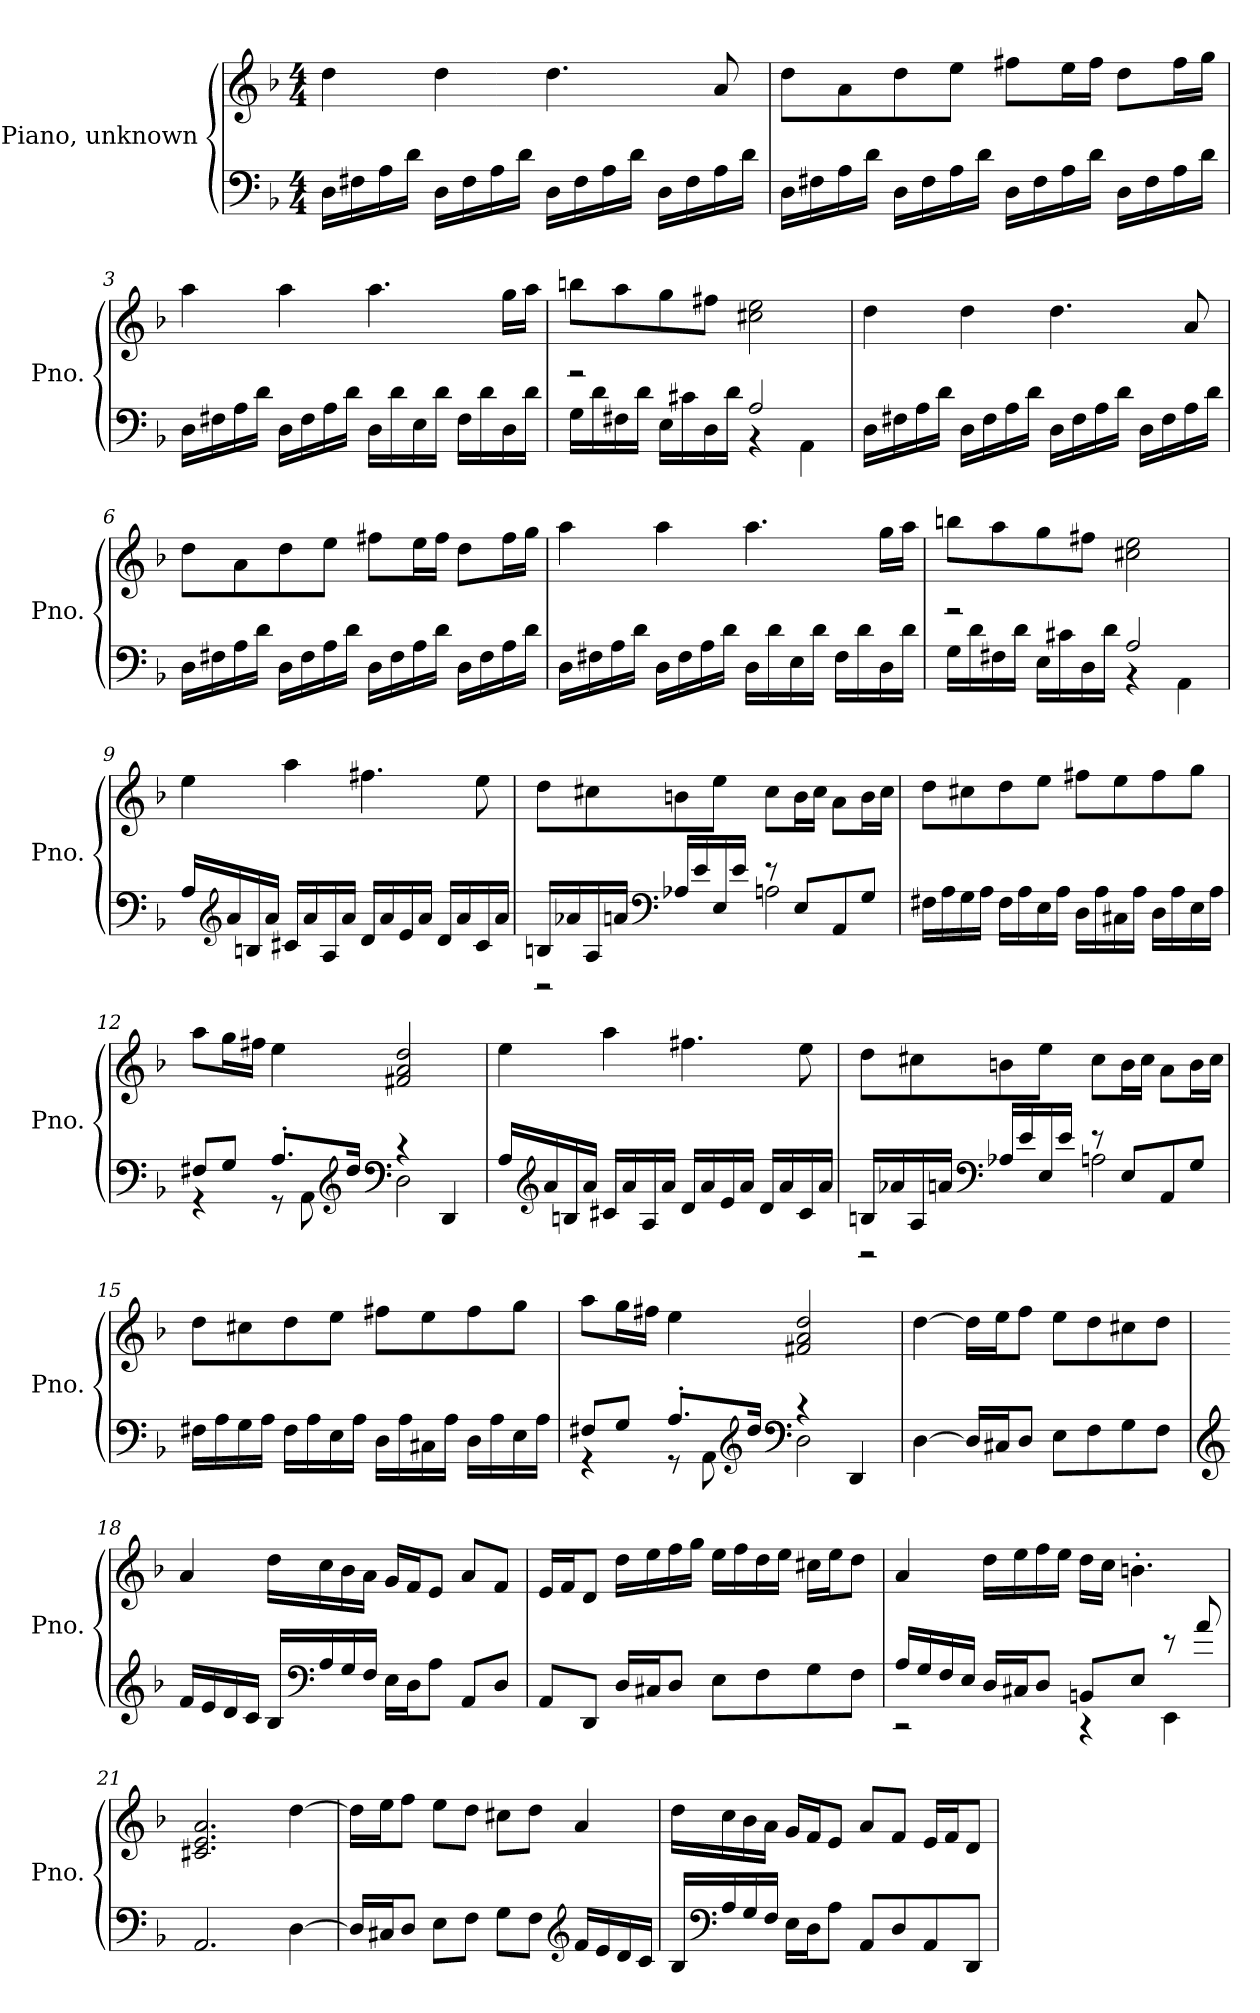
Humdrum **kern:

**kern	**kern
*part1	*part1
*staff2	*staff1
*I"Piano, unknown	*
*I'Pno.	*
*clefF4	*clefG2
*k[b-]	*k[b-]
*M4/4	*M4/4
*MM120	*MM120
=1	=1
16D\LL	4dd\
16F#X\	.
16A\	.
16d\JJ	.
16D\LL	4dd\
16F#\	.
16A\	.
16d\JJ	.
16D\LL	4.dd\
16F#\	.
16A\	.
16d\JJ	.
16D\LL	.
16F#\	.
16A\	8a/
16d\JJ	.
=2	=2
16D\LL	8dd\L
16F#X\	.
16A\	8a\
16d\JJ	.
16D\LL	8dd\
16F#\	.
16A\	8ee\J
16d\JJ	.
16D\LL	8ff#X\L
16F#\	.
16A\	16ee\L
16d\JJ	16ff#\JJ
16D\LL	8dd\L
16F#\	.
16A\	16ff#\L
16d\JJ	16gg\JJ
!!LO:LB:g=z
=3	=3
16D\LL	4aa\
16F#X\	.
16A\	.
16d\JJ	.
16D\LL	4aa\
16F#\	.
16A\	.
16d\JJ	.
16D\LL	4.aa\
16d\	.
16E\	.
16d\JJ	.
16F#\LL	.
16d\	.
16D\	16gg\LL
16d\JJ	16aa\JJ
=4	=4
*^	*
2r	16G\LL	8bbn\L
.	16d\	.
.	16F#X\	8aa\
.	16d\JJ	.
.	16E\LL	8gg\
.	16c#X\	.
.	16D\	8ff#X\J
.	16d\JJ	.
2A/	4r	2cc#X\ 2ee\
.	4AA\	.
*v	*v	*
=5	=5
16D\LL	4dd\
16F#X\	.
16A\	.
16d\JJ	.
16D\LL	4dd\
16F#\	.
16A\	.
16d\JJ	.
16D\LL	4.dd\
16F#\	.
16A\	.
16d\JJ	.
16D\LL	.
16F#\	.
16A\	8a/
16d\JJ	.
!!LO:LB:g=z
=6	=6
16D\LL	8dd\L
16F#X\	.
16A\	8a\
16d\JJ	.
16D\LL	8dd\
16F#\	.
16A\	8ee\J
16d\JJ	.
16D\LL	8ff#X\L
16F#\	.
16A\	16ee\L
16d\JJ	16ff#\JJ
16D\LL	8dd\L
16F#\	.
16A\	16ff#\L
16d\JJ	16gg\JJ
=7	=7
16D\LL	4aa\
16F#X\	.
16A\	.
16d\JJ	.
16D\LL	4aa\
16F#\	.
16A\	.
16d\JJ	.
16D\LL	4.aa\
16d\	.
16E\	.
16d\JJ	.
16F#\LL	.
16d\	.
16D\	16gg\LL
16d\JJ	16aa\JJ
=8	=8
*^	*
2r	16G\LL	8bbn\L
.	16d\	.
.	16F#X\	8aa\
.	16d\JJ	.
.	16E\LL	8gg\
.	16c#X\	.
.	16D\	8ff#X\J
.	16d\JJ	.
2A/	4r	2cc#X\ 2ee\
.	4AA\	.
*v	*v	*
!!LO:LB:g=z
=9	=9
16A/LL	4ee\
*clefG2	*
16a/	.
16Bn/	.
16a/JJ	.
16c#X/LL	4aa\
16a/	.
16A/	.
16a/JJ	.
16d/LL	4.ff#X\
16a/	.
16e/	.
16a/JJ	.
16d/LL	.
16a/	.
16c#/	8ee\
16a/JJ	.
=10	=10
*^	*
16Bn/LL	2r	8dd\L
16a-X/	.	.
16A/	.	8cc#X\
16an/JJ	.	.
*clefF4	*	*
16A-X/LL	.	8bn\
16e/	.	.
16E/	.	8ee\J
16e/JJ	.	.
8r	2An\	8cc#\L
8E/L	.	16b\L
.	.	16cc#\JJ
8AA/	.	8a\L
8G/J	.	16b\L
.	.	16cc#\JJ
*v	*v	*
!!LO:LB:g=z
=11	=11
16F#X\LL	8dd\L
16A\	.
16G\	8cc#X\
16A\JJ	.
16F#\LL	8dd\
16A\	.
16E\	8ee\J
16A\JJ	.
16D\LL	8ff#X\L
16A\	.
16C#X\	8ee\
16A\JJ	.
16D\LL	8ff#\
16A\	.
16E\	8gg\J
16A\JJ	.
=12	=12
*^	*
8F#X/L	4r	8aa\L
8G/J	.	16gg\L
.	.	16ff#X\JJ
8.A'/L	8r	4ee\
.	8AA\	.
*clefG2	*	*
16dd/Jk	.	.
*clefF4	*	*
4r	2D\	2f#X/ 2a/ 2dd/
4DD/	.	.
*v	*v	*
!!LO:LB:g=z
=13	=13
16A/LL	4ee\
*clefG2	*
16a/	.
16Bn/	.
16a/JJ	.
16c#X/LL	4aa\
16a/	.
16A/	.
16a/JJ	.
16d/LL	4.ff#X\
16a/	.
16e/	.
16a/JJ	.
16d/LL	.
16a/	.
16c#/	8ee\
16a/JJ	.
=14	=14
*^	*
16Bn/LL	2r	8dd\L
16a-X/	.	.
16A/	.	8cc#X\
16an/JJ	.	.
*clefF4	*	*
16A-X/LL	.	8bn\
16e/	.	.
16E/	.	8ee\J
16e/JJ	.	.
8r	2An\	8cc#\L
8E/L	.	16b\L
.	.	16cc#\JJ
8AA/	.	8a\L
8G/J	.	16b\L
.	.	16cc#\JJ
*v	*v	*
!!LO:PB:g=z
=15	=15
16F#X\LL	8dd\L
16A\	.
16G\	8cc#X\
16A\JJ	.
16F#\LL	8dd\
16A\	.
16E\	8ee\J
16A\JJ	.
16D\LL	8ff#X\L
16A\	.
16C#X\	8ee\
16A\JJ	.
16D\LL	8ff#\
16A\	.
16E\	8gg\J
16A\JJ	.
=16	=16
*^	*
8F#X/L	4r	8aa\L
8G/J	.	16gg\L
.	.	16ff#X\JJ
8.A'/L	8r	4ee\
.	8AA\	.
*clefG2	*	*
16dd/Jk	.	.
*clefF4	*	*
4r	2D\	2f#X/ 2a/ 2dd/
4DD/	.	.
*v	*v	*
=17	=17
[4D\	[4dd\
16D/LL]	16dd\LL]
16C#X/J	16ee\J
8D/J	8ff\J
8E\L	8ee\L
8F\	8dd\
8G\	8cc#X\
8F\J	8dd\J
!!LO:LB:g=z
=18	=18
*clefG2	*
16f/LL	4a/
16e/	.
16d/	.
16c/JJ	.
16B-/LL	16dd\LL
*clefF4	*
16A/	16cc\
16G/	16b-\
16F/JJ	16a\JJ
16E\LL	16g/LL
16D\J	16f/J
8A\J	8e/J
8AA/L	8a/L
8D/J	8f/J
=19	=19
8AA/L	16e/LL
.	16f/J
8DD/J	8d/J
16D/LL	16dd\LL
16C#X/J	16ee\
8D/J	16ff\
.	16gg\JJ
8E\L	16ee\LL
.	16ff\
8F\	16dd\
.	16ee\JJ
8G\	16cc#X\LL
.	16ee\J
8F\J	8dd\J
=20	=20
*^	*
16A/LL	2r	4a/
16G/	.	.
16F/	.	.
16E/JJ	.	.
16D/LL	.	16dd\LL
16C#X/J	.	16ee\
8D/J	.	16ff\
.	.	16ee\JJ
8BBn/L	4r	16dd\LL
.	.	16cc\JJ
8E/J	.	4.bn'\
8r	4EE\	.
8a/	.	.
*v	*v	*
!!LO:LB:g=z
=21	=21
2.AA/	2.c#X/ 2.e/ 2.a/
[4D\	[4dd\
=22	=22
16D/LL]	16dd\LL]
16C#X/J	16ee\J
8D/J	8ff\J
8E\L	8ee\L
8F\J	8dd\J
8G\L	8cc#X\L
8F\J	8dd\J
*clefG2	*
16f/LL	4a/
16e/	.
16d/	.
16c/JJ	.
=23	=23
16B-/LL	16dd\LL
*clefF4	*
16A/	16cc\
16G/	16b-\
16F/JJ	16a\JJ
16E\LL	16g/LL
16D\J	16f/J
8A\J	8e/J
8AA/L	8a/L
8D/	8f/J
8AA/	16e/LL
.	16f/J
8DD/J	8d/J
=	=
*-	*-
